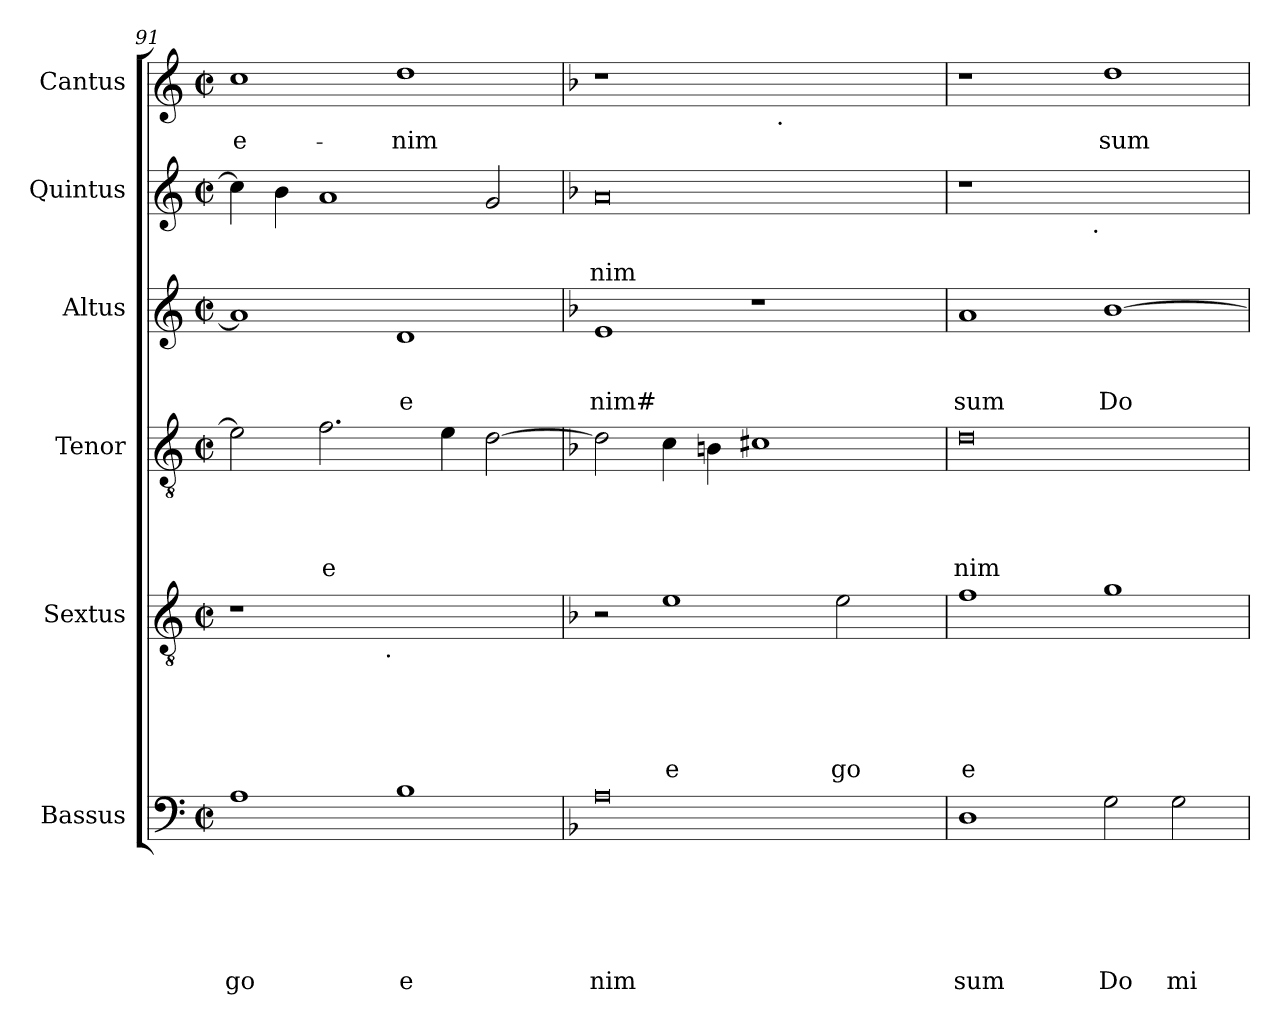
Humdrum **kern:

**kern	**text	**text	**text	**text	**text	**text	**kern	**text	**text	**text	**text	**text	**kern	**text	**text	**text	**text	**kern	**text	**text	**text	**kern	**text	**text	**kern	**text
*part6	*part6	*part6	*part6	*part6	*part6	*part6	*part5	*part5	*part5	*part5	*part5	*part5	*part4	*part4	*part4	*part4	*part4	*part3	*part3	*part3	*part3	*part2	*part2	*part2	*part1	*part1
*staff6	*staff6	*staff6	*staff6	*staff6	*staff6	*staff6	*staff5	*staff5	*staff5	*staff5	*staff5	*staff5	*staff4	*staff4	*staff4	*staff4	*staff4	*staff3	*staff3	*staff3	*staff3	*staff2	*staff2	*staff2	*staff1	*staff1
*I"Bassus	*	*	*	*	*	*	*I"Sextus	*	*	*	*	*	*I"Tenor	*	*	*	*	*I"Altus	*	*	*	*I"Quintus	*	*	*I"Cantus	*
*clefF4	*	*	*	*	*	*	*clefGv2	*	*	*	*	*	*clefGv2	*	*	*	*	*clefG2	*	*	*	*clefG2	*	*	*clefG2	*
*k[]	*	*	*	*	*	*	*k[]	*	*	*	*	*	*k[]	*	*	*	*	*k[]	*	*	*	*k[]	*	*	*k[]	*
*C:	*	*	*	*	*	*	*C:	*	*	*	*	*	*C:	*	*	*	*	*C:	*	*	*	*C:	*	*	*C:	*
*M2/2	*	*	*	*	*	*	*M2/2	*	*	*	*	*	*M2/2	*	*	*	*	*M2/2	*	*	*	*M2/2	*	*	*M2/2	*
*met(c|)	*	*	*	*	*	*	*met(c|)	*	*	*	*	*	*met(c|)	*	*	*	*	*met(c|)	*	*	*	*met(c|)	*	*	*met(c|)	*
=91	=91	=91	=91	=91	=91	=91	=91	=91	=91	=91	=91	=91	=91	=91	=91	=91	=91	=91	=91	=91	=91	=91	=91	=91	=91	=91
!	!	!	!	!	!	!LO:LY:b	!	!	!	!	!	!	!	!	!	!	!	!	!	!	!	!	!	!	!	!LO:LY:b
*	*	*	*	*	*	*	*^	*	*	*	*	*	*	*	*	*	*	*	*	*	*	*	*	*	*	*
1A	.	.	.	.	.	go	1r	2ryy	.	.	.	.	.	2e\]	.	.	.	.	1a]	.	.	.	4cc\]	.	.	1cc	e-
.	.	.	.	.	.	.	.	.	.	.	.	.	.	.	.	.	.	.	.	.	.	.	4b\	.	.	.	.
!	!	!	!	!	!	!	!	!	!	!	!	!	!	!	!	!	!	!LO:LY:b	!	!	!	!	!	!	!	!	!
.	.	.	.	.	.	.	.	4...ryy	.	.	.	.	.	2.f\	.	.	.	e	.	.	.	.	1a	.	.	.	.
!	!	!	!	!	!	!	!	!LO:TX:b:t=.	!	!	!	!	!	!	!	!	!	!	!	!	!	!	!	!	!	!	!
.	.	.	.	.	.	.	.	1ryy	.	.	.	.	.	.	.	.	.	.	.	.	.	.	.	.	.	.	.
!	!	!	!	!	!	!LO:LY:b	!	!	!	!	!	!	!	!	!	!	!	!	!	!	!	!LO:LY:b	!	!	!	!	!LO:LY:b
1B	.	.	.	.	.	e	1ryy	.	.	.	.	.	.	.	.	.	.	.	1d	.	.	e	.	.	.	1dd	-nim
.	.	.	.	.	.	.	.	.	.	.	.	.	.	4e\	.	.	.	.	.	.	.	.	.	.	.	.	.
.	.	.	.	.	.	.	.	.	.	.	.	.	.	[<2d\	.	.	.	.	.	.	.	.	2g/	.	.	.	.
.	.	.	.	.	.	.	.	32ryy	.	.	.	.	.	.	.	.	.	.	.	.	.	.	.	.	.	.	.
*	*	*	*	*	*	*	*v	*v	*	*	*	*	*	*	*	*	*	*	*	*	*	*	*	*	*	*	*
!!LO:LB:g=z
=92	=92	=92	=92	=92	=92	=92	=92	=92	=92	=92	=92	=92	=92	=92	=92	=92	=92	=92	=92	=92	=92	=92	=92	=92	=92	=92
*k[b-]	*	*	*	*	*	*	*k[b-]	*	*	*	*	*	*k[b-]	*	*	*	*	*k[b-]	*	*	*	*k[b-]	*	*	*k[b-]	*
*F:	*	*	*	*	*	*	*F:	*	*	*	*	*	*F:	*	*	*	*	*F:	*	*	*	*F:	*	*	*F:	*
*	*	*	*	*	*	*	*^	*	*	*	*	*	*	*	*	*	*	*	*	*	*	*	*	*	*	*
!	!	!	!	!	!	!LO:LY:b	!	!	!	!	!	!	!	!	!	!	!	!	!	!	!	!LO:LY:b	!	!	!LO:LY:b	!	!
*	*	*	*	*	*	*	*v	*v	*	*	*	*	*	*	*	*	*	*	*	*	*	*	*	*	*	*	*
0A	.	.	.	.	.	nim	2r	.	.	.	.	.	2d\]	.	.	.	.	1e	.	.	nim#	0a	.	nim	1r	.
!	!	!	!	!	!	!	!	!	!	!	!	!LO:LY:b	!	!	!	!	!	!	!	!	!	!	!	!	!	!
.	.	.	.	.	.	.	1e	.	.	.	.	e	4c\	.	.	.	.	.	.	.	.	.	.	.	.	.
.	.	.	.	.	.	.	.	.	.	.	.	.	4B\	.	.	.	.	.	.	.	.	.	.	.	.	.
.	.	.	.	.	.	.	.	.	.	.	.	.	1c#	.	.	.	.	1r	.	.	.	.	.	.	16.ryy	.
!	!	!	!	!	!	!	!	!	!	!	!	!	!	!	!	!	!	!	!	!	!	!	!	!	!LO:TX:b:t=.	!
.	.	.	.	.	.	.	.	.	.	.	.	.	.	.	.	.	.	.	.	.	.	.	.	.	2ryy	.
!	!	!	!	!	!	!	!	!	!	!	!	!LO:LY:b	!	!	!	!	!	!	!	!	!	!	!	!	!	!
.	.	.	.	.	.	.	2e\	.	.	.	.	go	.	.	.	.	.	.	.	.	.	.	.	.	.	.
.	.	.	.	.	.	.	.	.	.	.	.	.	.	.	.	.	.	.	.	.	.	.	.	.	4ryy	.
.	.	.	.	.	.	.	.	.	.	.	.	.	.	.	.	.	.	.	.	.	.	.	.	.	8ryy	.
.	.	.	.	.	.	.	.	.	.	.	.	.	.	.	.	.	.	.	.	.	.	.	.	.	32ryy	.
=93	=93	=93	=93	=93	=93	=93	=93	=93	=93	=93	=93	=93	=93	=93	=93	=93	=93	=93	=93	=93	=93	=93	=93	=93	=93	=93
!	!	!	!	!	!	!LO:LY:b	!	!	!	!	!	!LO:LY:b:rj	!	!	!	!	!LO:LY:b	!	!	!	!LO:LY:b	!	!	!	!	!
*	*	*	*	*	*	*	*	*	*	*	*	*	*	*	*	*	*	*	*	*	*	*^	*	*	*	*
1D	.	.	.	.	.	sum	1f	.	.	.	.	e	0d	.	.	.	nim	1a	.	.	sum	1r	2ryy	.	.	1r	.
.	.	.	.	.	.	.	.	.	.	.	.	.	.	.	.	.	.	.	.	.	.	.	4...ryy	.	.	.	.
!	!	!	!	!	!	!	!	!	!	!	!	!	!	!	!	!	!	!	!	!	!	!	!LO:TX:b:t=.	!	!	!	!
.	.	.	.	.	.	.	.	.	.	.	.	.	.	.	.	.	.	.	.	.	.	.	1ryy	.	.	.	.
!	!	!	!	!	!	!LO:LY:b	!	!	!	!	!	!	!	!	!	!	!	!	!	!	!LO:LY:b	!	!	!	!	!	!LO:LY:b
2G\	.	.	.	.	.	Do	1g	.	.	.	.	.	.	.	.	.	.	[>1b-	.	.	Do-	1ryy	.	.	.	1dd	sum
!	!	!	!	!	!	!LO:LY:b	!	!	!	!	!	!	!	!	!	!	!	!	!	!	!	!	!	!	!	!	!
2G\	.	.	.	.	.	mi	.	.	.	.	.	.	.	.	.	.	.	.	.	.	.	.	.	.	.	.	.
.	.	.	.	.	.	.	.	.	.	.	.	.	.	.	.	.	.	.	.	.	.	.	32ryy	.	.	.	.
*	*	*	*	*	*	*	*	*	*	*	*	*	*	*	*	*	*	*	*	*	*	*v	*v	*	*	*	*
=	=	=	=	=	=	=	=	=	=	=	=	=	=	=	=	=	=	=	=	=	=	=	=	=	=	=
*-	*-	*-	*-	*-	*-	*-	*-	*-	*-	*-	*-	*-	*-	*-	*-	*-	*-	*-	*-	*-	*-	*-	*-	*-	*-	*-
